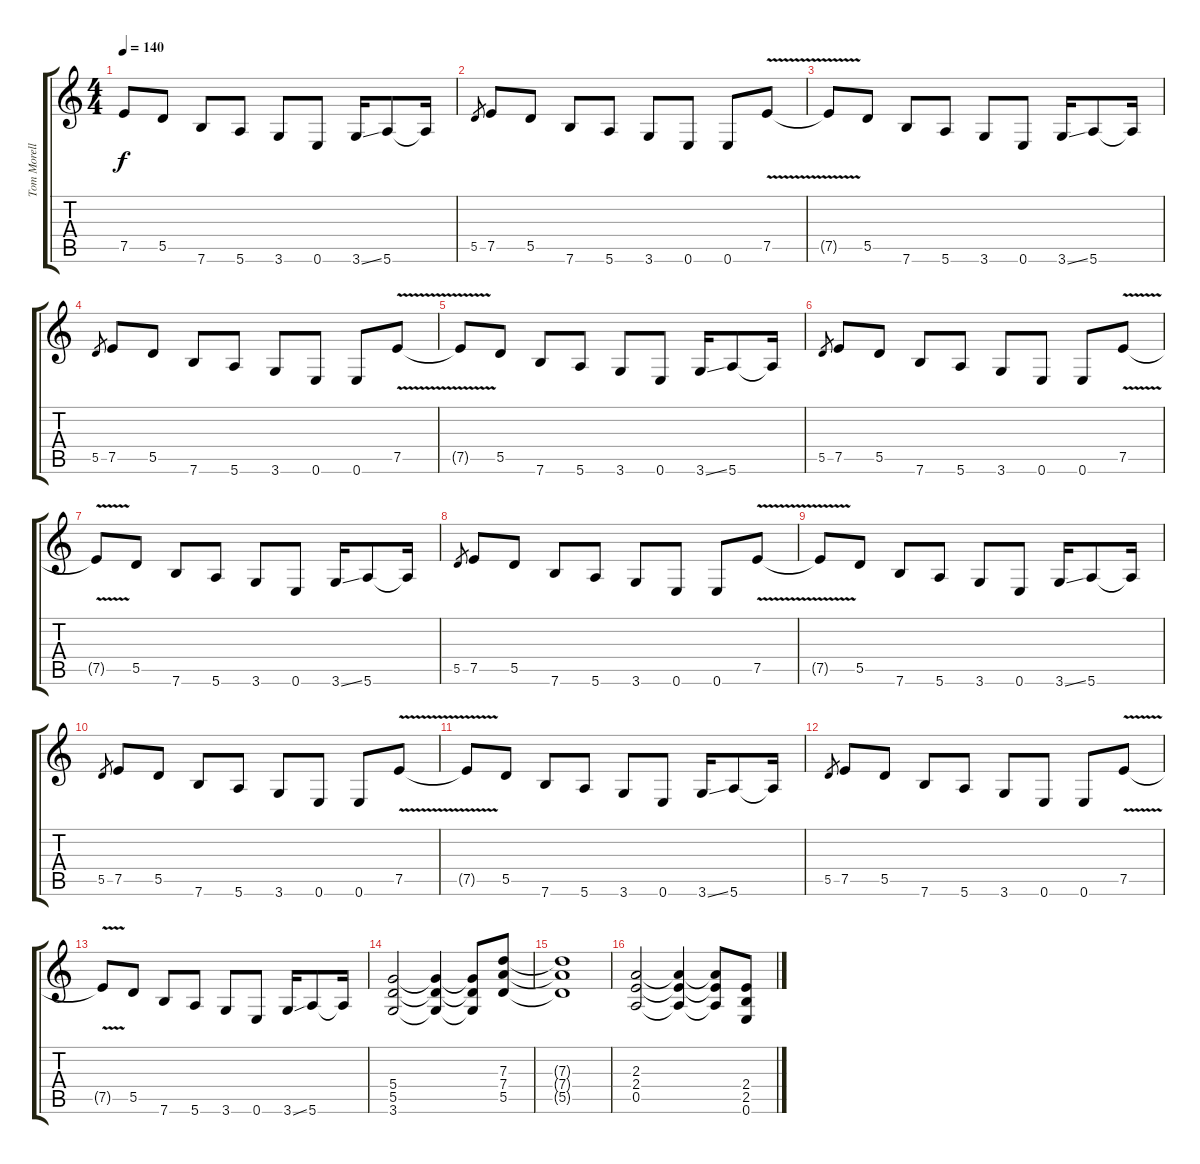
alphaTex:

\track ("Tom Morello" "Tom Morell") {instrument distortionguitar}
\staff {score tabs}
\tuning (E4 B3 G3 D3 A2 E2) {hide}
\ts (4 4)
\tempo 140
\clef g2
\ks c
7.5{t}.8{dy f} 5.5.8 7.6.8 5.6.8 3.6.8 0.6.8 3.6{ss}.16 5.6.8 5.6{t}.16 |
5.5.8{gr} 7.5.8 5.5.8 7.6.8 5.6.8 3.6.8 0.6.8 0.6.8 7.5{v}.8 |
7.5{t}.8 5.5.8 7.6.8 5.6.8 3.6.8 0.6.8 3.6{ss}.16 5.6.8 5.6{t}.16 |
5.5.8{gr} 7.5.8 5.5.8 7.6.8 5.6.8 3.6.8 0.6.8 0.6.8 7.5{v}.8 |
7.5{t}.8 5.5.8 7.6.8 5.6.8 3.6.8 0.6.8 3.6{ss}.16 5.6.8 5.6{t}.16 |
5.5.8{gr} 7.5.8 5.5.8 7.6.8 5.6.8 3.6.8 0.6.8 0.6.8 7.5{v}.8 |
7.5{t}.8 5.5.8 7.6.8 5.6.8 3.6.8 0.6.8 3.6{ss}.16 5.6.8 5.6{t}.16 |
5.5.8{gr} 7.5.8 5.5.8 7.6.8 5.6.8 3.6.8 0.6.8 0.6.8 7.5{v}.8 |
7.5{t}.8 5.5.8 7.6.8 5.6.8 3.6.8 0.6.8 3.6{ss}.16 5.6.8 5.6{t}.16 |
5.5.8{gr} 7.5.8 5.5.8 7.6.8 5.6.8 3.6.8 0.6.8 0.6.8 7.5{v}.8 |
7.5{t}.8 5.5.8 7.6.8 5.6.8 3.6.8 0.6.8 3.6{ss}.16 5.6.8 5.6{t}.16 |
5.5.8{gr} 7.5.8 5.5.8 7.6.8 5.6.8 3.6.8 0.6.8 0.6.8 7.5{v}.8 |
7.5{t}.8 5.5.8 7.6.8 5.6.8 3.6.8 0.6.8 3.6{ss}.16 5.6.8 5.6{t}.16 |
(5.4 5.5 3.6).2 (5.4{t} 5.5{t} 3.6{t}).4 (5.4{t} 5.5{t} 3.6{t}).8 (7.3 7.4 5.5).8 |
(7.3{t} 7.4{t} 5.5{t}).1 |
(2.3 2.4 0.5).2 (2.3{t} 2.4{t} 0.5{t}).4 (2.3{t} 2.4{t} 0.5{t}).8 (2.4 2.5 0.6).8
